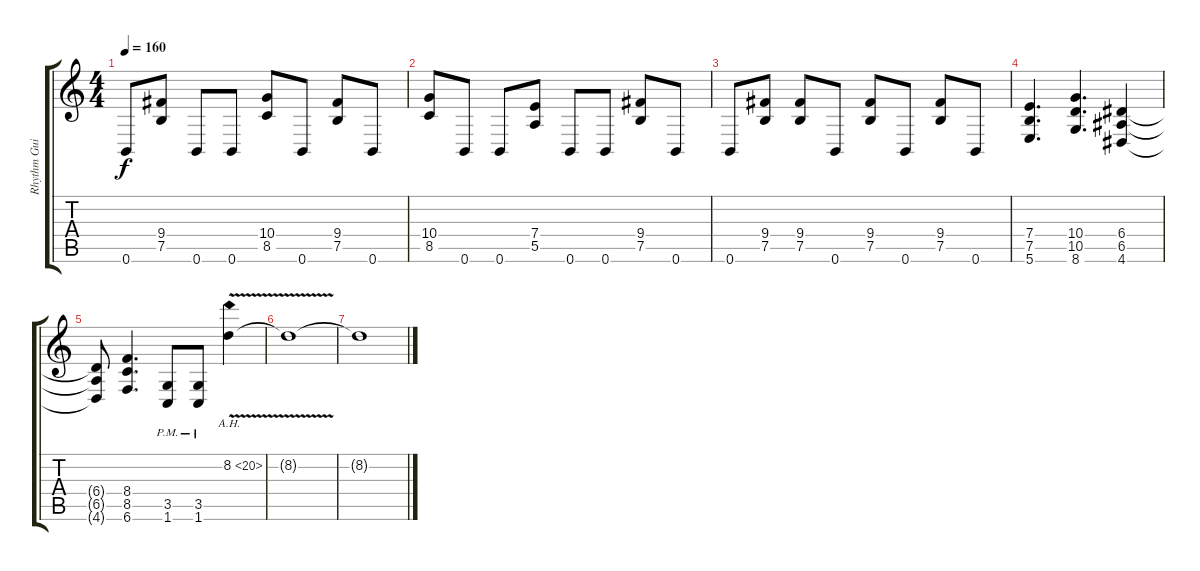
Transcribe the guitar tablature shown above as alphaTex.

\track ("Rhythm Guitar 1" "Rhythm Gui") {instrument distortionguitar}
\staff {score tabs}
\tuning (B3 Gb3 D3 A2 E2 B1) {hide}
\ts (4 4)
\tempo 160
\clef g2
\ks c
0.6.8{dy f} (9.4 7.5).8 0.6.8 0.6.8 (10.4 8.5).8 0.6.8 (9.4 7.5).8 0.6.8 |
(10.4 8.5).8 0.6.8 0.6.8 (7.4 5.5).8 0.6.8 0.6.8 (9.4 7.5).8 0.6.8 |
0.6.8 (9.4 7.5).8 (9.4 7.5).8 0.6.8 (9.4 7.5).8 0.6.8 (9.4 7.5).8 0.6.8 |
(7.4 7.5 5.6).4{d} (10.4 10.5 8.6).4{d} (6.4 6.5 4.6).4 |
(6.4{t} 6.5{t} 4.6{t}).8 (8.4 8.5 6.6).4{d} (3.5{pm} 1.6{pm}).8 (3.5{pm} 1.6{pm}).8 8.2{ah 12 v}.4 |
8.2{t}.1 |
8.2{t}.1
